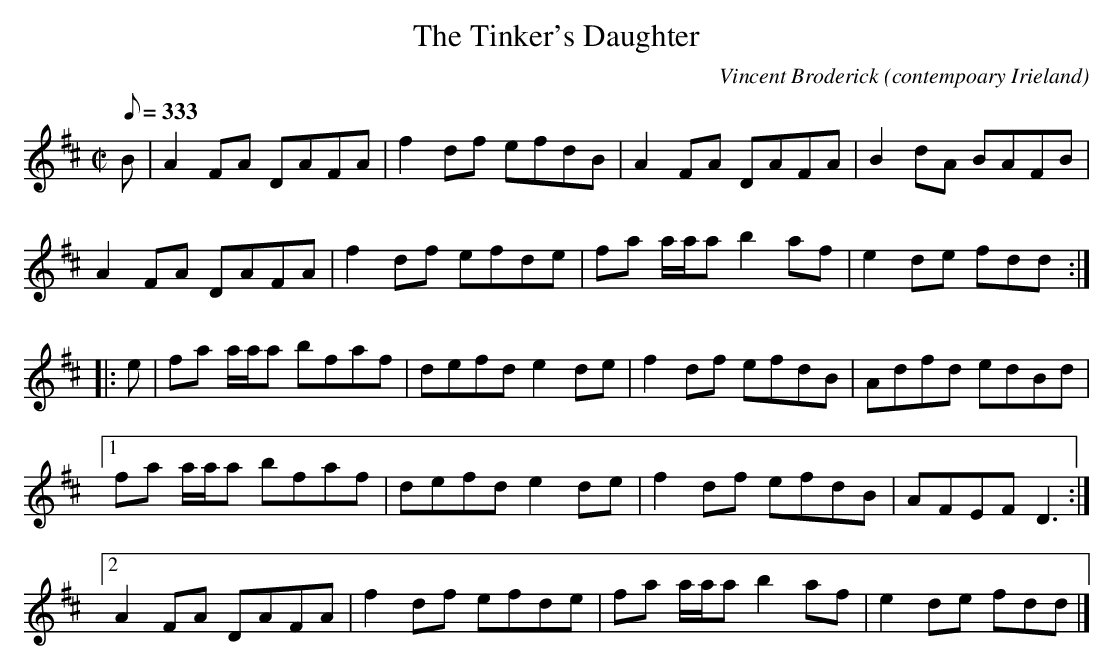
X:1
T:The Tinker's Daughter
C:Vincent Broderick
O:contempoary Irieland
L:1/8
M:C|
Q:333
K:D
B|A2 FA DAFA|f2 df efdB|A2 FA DAFA|B2 dA BAFB|
A2 FA DAFA|f2 df efde|fa a/a/a b2 af|e2 de fdd:|
|:e|fa a/a/a bfaf|defd e2 de|f2 df efdB|Adfd edBd|
[1fa a/a/a bfaf|defd e2 de|f2 df efdB|AFEF D3:|
[2A2 FA DAFA|f2 df efde|fa a/a/a b2 af|e2 de fdd|]
